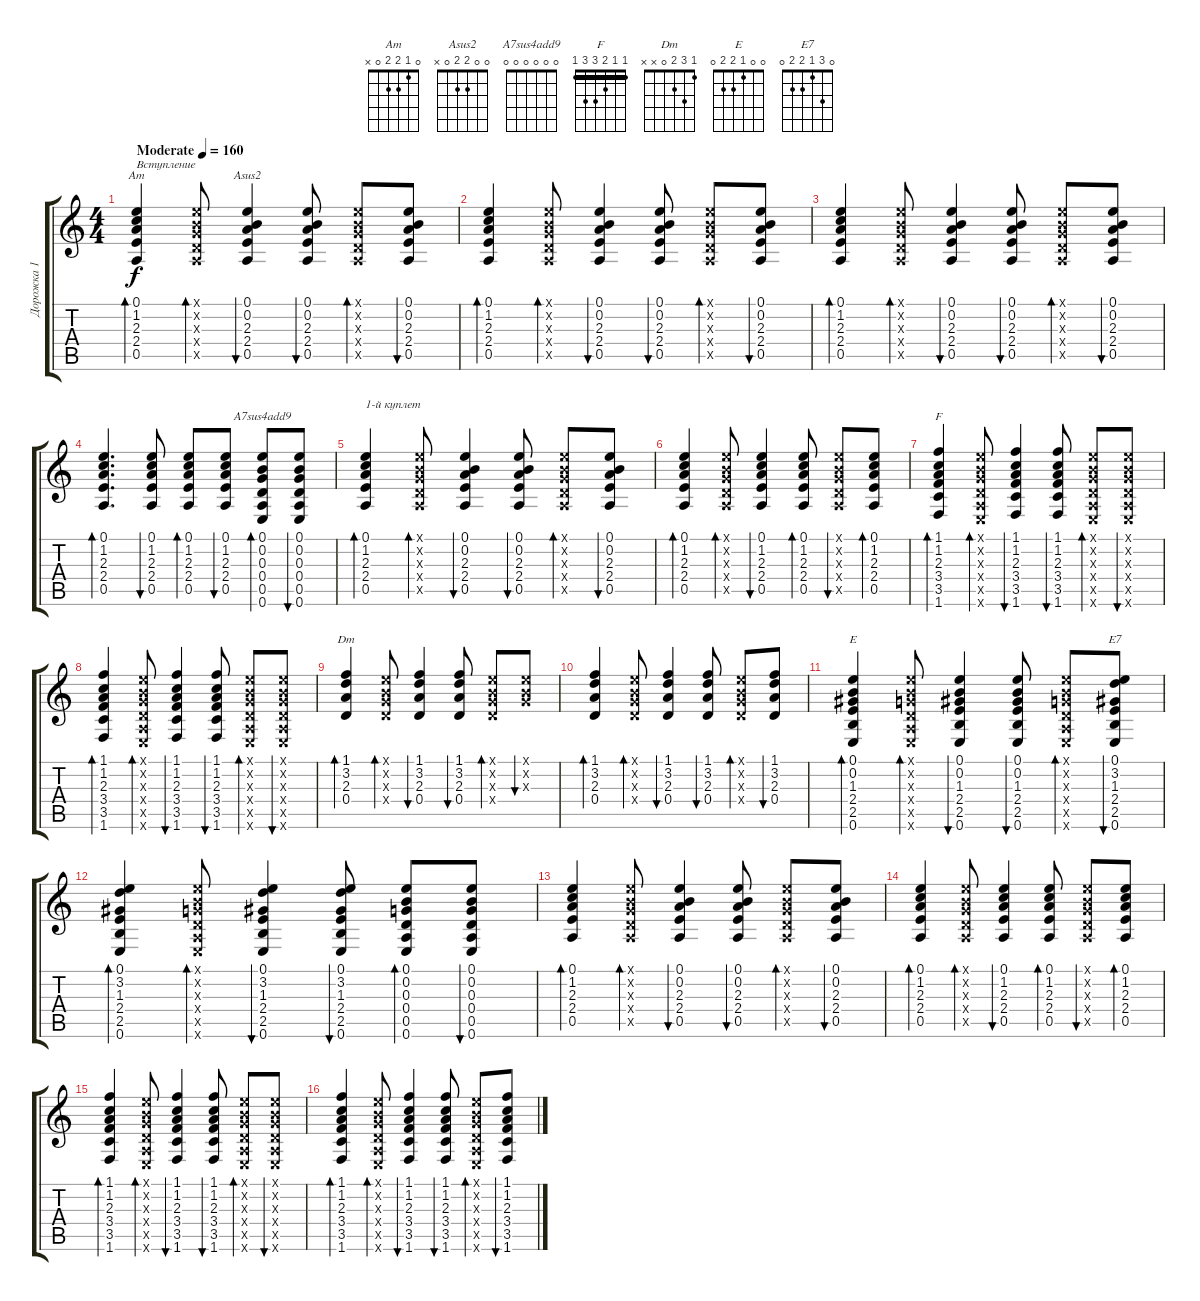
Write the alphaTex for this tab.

\track ("Дорожка 1" "Дорожка 1") {instrument acousticguitarsteel}
\staff {score tabs}
\tuning (E4 B3 G3 D3 A2 E2) {hide}
\chord ("Am" 0 1 2 2 0 x)
\chord ("Asus2" 0 0 2 2 0 x)
\chord ("A7sus4add9" 0 0 0 0 0 0)
\chord ("F" 1 1 2 3 3 1) {barre 1}
\chord ("Dm" 1 3 2 0 x x)
\chord ("E" 0 0 1 2 2 0)
\chord ("E7" 0 3 1 2 2 0)
\ts (4 4)
\tempo (160 "Moderate")
\clef g2
\ks c
(0.1 1.2 2.3 2.4 0.5).4{bd 60 ch "Am" txt "Вступление" dy f instrument acousticguitarsteel} (0.1{x} 0.2{x} 0.3{x} 0.4{x} 0.5{x}).8{bd 60} (0.1 0.2 2.3 2.4 0.5).4{bu 60 ch "Asus2"} (0.1 0.2 2.3 2.4 0.5).8{bu 60} (0.1{x} 0.2{x} 0.3{x} 0.4{x} 0.5{x}).8{bd 60} (0.1 0.2 2.3 2.4 0.5).8{bu 60} |
(0.1 1.2 2.3 2.4 0.5).4{bd 60} (0.1{x} 0.2{x} 0.3{x} 0.4{x} 0.5{x}).8{bd 60} (0.1 0.2 2.3 2.4 0.5).4{bu 60} (0.1 0.2 2.3 2.4 0.5).8{bu 60} (0.1{x} 0.2{x} 0.3{x} 0.4{x} 0.5{x}).8{bd 60} (0.1 0.2 2.3 2.4 0.5).8{bu 60} |
(0.1 1.2 2.3 2.4 0.5).4{bd 60} (0.1{x} 0.2{x} 0.3{x} 0.4{x} 0.5{x}).8{bd 60} (0.1 0.2 2.3 2.4 0.5).4{bu 60} (0.1 0.2 2.3 2.4 0.5).8{bu 60} (0.1{x} 0.2{x} 0.3{x} 0.4{x} 0.5{x}).8{bd 60} (0.1 0.2 2.3 2.4 0.5).8{bu 60} |
(0.1 1.2 2.3 2.4 0.5).4{d bd 60} (0.1 1.2 2.3 2.4 0.5).8{bu 60} (0.1 1.2 2.3 2.4 0.5).8{bd 60} (0.1 1.2 2.3 2.4 0.5).8{bu 60} (0.1 0.2 0.3 0.4 0.5 0.6).8{bd 60 ch "A7sus4add9"} (0.1 0.2 0.3 0.4 0.5 0.6).8{bu 60} |
(0.1 1.2 2.3 2.4 0.5).4{bd 60 txt "1-й куплет"} (0.1{x} 0.2{x} 0.3{x} 0.4{x} 0.5{x}).8{bd 60} (0.1 0.2 2.3 2.4 0.5).4{bu 60} (0.1 0.2 2.3 2.4 0.5).8{bu 60} (0.1{x} 0.2{x} 0.3{x} 0.4{x} 0.5{x}).8{bd 60} (0.1 0.2 2.3 2.4 0.5).8{bu 60} |
(0.1 1.2 2.3 2.4 0.5).4{bd 60} (0.1{x} 0.2{x} 0.3{x} 0.4{x} 0.5{x}).8{bd 60} (0.1 1.2 2.3 2.4 0.5).4{bu 60} (0.1 1.2 2.3 2.4 0.5).8{bd 60} (0.1{x} 0.2{x} 0.3{x} 0.4{x} 0.5{x}).8{bu 60} (0.1 1.2 2.3 2.4 0.5).8{bd 60} |
(1.1 1.2 2.3 3.4 3.5 1.6).4{bd 60 ch "F"} (0.1{x} 0.2{x} 0.3{x} 0.4{x} 0.5{x} 0.6{x}).8{bd 60} (1.1 1.2 2.3 3.4 3.5 1.6).4{bu 60} (1.1 1.2 2.3 3.4 3.5 1.6).8{bu 60} (0.1{x} 0.2{x} 0.3{x} 0.4{x} 0.5{x} 0.6{x}).8{bd 60} (0.1{x} 0.2{x} 0.3{x} 0.4{x} 0.5{x} 0.6{x}).8{bu 60} |
(1.1 1.2 2.3 3.4 3.5 1.6).4{bd 60} (0.1{x} 0.2{x} 0.3{x} 0.4{x} 0.5{x} 0.6{x}).8{bd 60} (1.1 1.2 2.3 3.4 3.5 1.6).4{bu 60} (1.1 1.2 2.3 3.4 3.5 1.6).8{bu 60} (0.1{x} 0.2{x} 0.3{x} 0.4{x} 0.5{x} 0.6{x}).8{bd 60} (0.1{x} 0.2{x} 0.3{x} 0.4{x} 0.5{x} 0.6{x}).8{bu 60} |
(1.1 3.2 2.3 0.4).4{bd 60 ch "Dm"} (0.1{x} 0.2{x} 0.3{x} 0.4{x}).8{bd 60} (1.1 3.2 2.3 0.4).4{bu 60} (1.1 3.2 2.3 0.4).8{bu 60} (0.1{x} 0.2{x} 0.3{x} 0.4{x}).8{bd 60} (0.1{x} 0.2{x} 0.3{x}).8{bu 60} |
(1.1 3.2 2.3 0.4).4{bd 60} (0.1{x} 0.2{x} 0.3{x} 0.4{x}).8{bd 60} (1.1 3.2 2.3 0.4).4{bu 60} (1.1 3.2 2.3 0.4).8{bu 60} (0.1{x} 0.2{x} 0.3{x} 0.4{x}).8{bd 60} (1.1 3.2 2.3 0.4).8{bu 60} |
(0.1 0.2 1.3 2.4 2.5 0.6).4{bd 60 ch "E"} (0.1{x} 0.2{x} 0.3{x} 0.4{x} 0.5{x} 0.6{x}).8{bd 60} (0.1 0.2 1.3 2.4 2.5 0.6).4{bu 60} (0.1 0.2 1.3 2.4 2.5 0.6).8{bu 60} (0.1{x} 0.2{x} 0.3{x} 0.4{x} 0.5{x} 0.6{x}).8{bd 60} (0.1 3.2 1.3 2.4 2.5 0.6).8{bu 60 ch "E7"} |
(0.1 3.2 1.3 2.4 2.5 0.6).4{bd 60} (0.1{x} 0.2{x} 0.3{x} 0.4{x} 0.5{x} 0.6{x}).8{bd 60} (0.1 3.2 1.3 2.4 2.5 0.6).4{bu 60} (0.1 3.2 1.3 2.4 2.5 0.6).8{bu 60} (0.1 0.2 0.3 0.4 0.5 0.6).8{bd 60} (0.1 0.2 0.3 0.4 0.5 0.6).8{bu 60} |
(0.1 1.2 2.3 2.4 0.5).4{bd 60} (0.1{x} 0.2{x} 0.3{x} 0.4{x} 0.5{x}).8{bd 60} (0.1 0.2 2.3 2.4 0.5).4{bu 60} (0.1 0.2 2.3 2.4 0.5).8{bu 60} (0.1{x} 0.2{x} 0.3{x} 0.4{x} 0.5{x}).8{bd 60} (0.1 0.2 2.3 2.4 0.5).8{bu 60} |
(0.1 1.2 2.3 2.4 0.5).4{bd 60} (0.1{x} 0.2{x} 0.3{x} 0.4{x} 0.5{x}).8{bd 60} (0.1 1.2 2.3 2.4 0.5).4{bu 60} (0.1 1.2 2.3 2.4 0.5).8{bd 60} (0.1{x} 0.2{x} 0.3{x} 0.4{x} 0.5{x}).8{bu 60} (0.1 1.2 2.3 2.4 0.5).8{bd 60} |
(1.1 1.2 2.3 3.4 3.5 1.6).4{bd 60} (0.1{x} 0.2{x} 0.3{x} 0.4{x} 0.5{x} 0.6{x}).8{bd 60} (1.1 1.2 2.3 3.4 3.5 1.6).4{bu 60} (1.1 1.2 2.3 3.4 3.5 1.6).8{bu 60} (0.1{x} 0.2{x} 0.3{x} 0.4{x} 0.5{x} 0.6{x}).8{bd 60} (0.1{x} 0.2{x} 0.3{x} 0.4{x} 0.5{x} 0.6{x}).8{bu 60} |
(1.1 1.2 2.3 3.4 3.5 1.6).4{bd 60} (0.1{x} 0.2{x} 0.3{x} 0.4{x} 0.5{x} 0.6{x}).8{bd 60} (1.1 1.2 2.3 3.4 3.5 1.6).4{bu 60} (1.1 1.2 2.3 3.4 3.5 1.6).8{bu 60} (0.1{x} 0.2{x} 0.3{x} 0.4{x} 0.5{x} 0.6{x}).8{bd 60} (1.1 1.2 2.3 3.4 3.5 1.6).8{bu 60}
